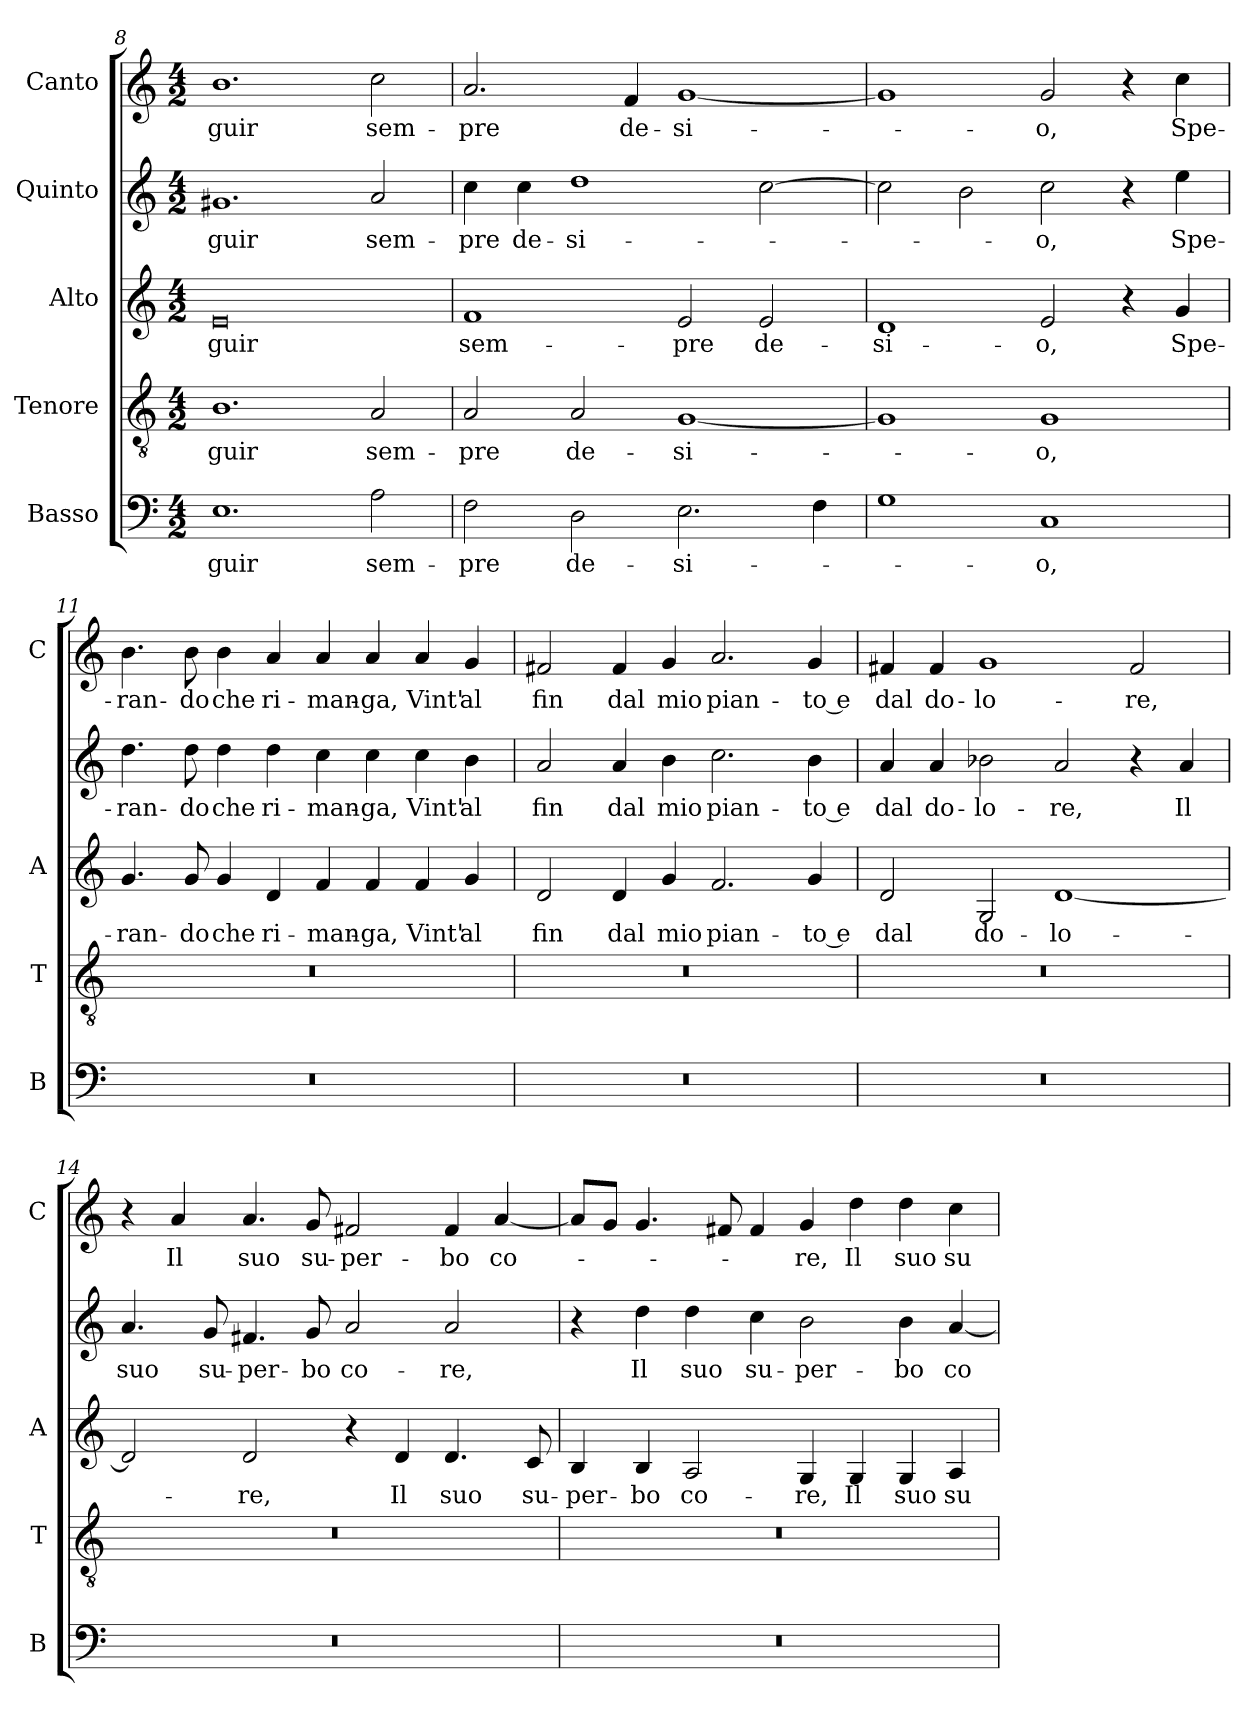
**kern	**text	**kern	**text	**kern	**text	**kern	**text	**kern	**text
*part5	*part5	*part4	*part4	*part3	*part3	*part2	*part2	*part1	*part1
*staff5	*staff5	*staff4	*staff4	*staff3	*staff3	*staff2	*staff2	*staff1	*staff1
*I"Basso	*	*I"Tenore	*	*I"Alto	*	*I"Quinto	*	*I"Canto	*
*I'B	*	*I'T	*	*I'A	*	*	*	*I'C	*
*clefF4	*	*clefGv2	*	*clefG2	*	*clefG2	*	*clefG2	*
*k[]	*	*k[]	*	*k[]	*	*k[]	*	*k[]	*
*C:	*	*C:	*	*C:	*	*C:	*	*C:	*
*M4/2	*	*M4/2	*	*M4/2	*	*M4/2	*	*M4/2	*
=8	=8	=8	=8	=8	=8	=8	=8	=8	=8
!	!LO:LY:b	!	!LO:LY:b	!	!LO:LY:b	!	!LO:LY:b	!	!LO:LY:b
1.E	-guir	1.B	-guir	0e	-guir	1.g#X	-guir	1.b	-guir
!	!LO:LY:b	!	!LO:LY:b	!	!	!	!LO:LY:b	!	!LO:LY:b
2A\	sem-	2A/	sem-	.	.	2a/	sem-	2cc\	sem-
=9	=9	=9	=9	=9	=9	=9	=9	=9	=9
!	!LO:LY:b	!	!LO:LY:b	!	!LO:LY:b	!	!LO:LY:b	!	!LO:LY:b
2F\	-pre	2A/	-pre	1f	sem-	4cc\	-pre	2.a/	-pre
!	!	!	!	!	!	!	!LO:LY:b	!	!
.	.	.	.	.	.	4cc\	de-	.	.
!	!LO:LY:b	!	!LO:LY:b	!	!	!	!LO:LY:b	!	!
2D\	de-	2A/	de-	.	.	1dd	-si-	.	.
!	!	!	!	!	!	!	!	!	!LO:LY:b
.	.	.	.	.	.	.	.	4f/	de-
!	!LO:LY:b	!	!LO:LY:b	!	!LO:LY:b	!	!	!	!LO:LY:b
2.E\	-si-	[1G	-si-	2e/	-pre	.	.	[1g	-si-
!	!	!	!	!	!LO:LY:b	!	!	!	!
.	.	.	.	2e/	de-	[2cc\	.	.	.
4F\	.	.	.	.	.	.	.	.	.
!!LO:LB:g=z
=10	=10	=10	=10	=10	=10	=10	=10	=10	=10
!	!	!	!	!	!LO:LY:b	!	!	!	!
1G	.	1G]	.	1d	-si-	2cc\]	.	1g]	.
.	.	.	.	.	.	2b\	.	.	.
!	!LO:LY:b	!	!LO:LY:b	!	!LO:LY:b	!	!LO:LY:b	!	!LO:LY:b
1C	-o,	1G	-o,	2e/	-o,	2cc\	-o,	2g/	-o,
.	.	.	.	4r	.	4r	.	4r	.
!	!	!	!	!	!LO:LY:b	!	!LO:LY:b	!	!LO:LY:b
.	.	.	.	4g/	Spe-	4ee\	Spe-	4cc\	Spe-
=11	=11	=11	=11	=11	=11	=11	=11	=11	=11
!	!	!	!	!	!LO:LY:b	!	!LO:LY:b	!	!LO:LY:b
0r	.	0r	.	4.g/	-ran-	4.dd\	-ran-	4.b\	-ran-
!	!	!	!	!	!LO:LY:b	!	!LO:LY:b	!	!LO:LY:b
.	.	.	.	8g/	-do	8dd\	-do	8b\	-do
!	!	!	!	!	!LO:LY:b	!	!LO:LY:b	!	!LO:LY:b
.	.	.	.	4g/	che	4dd\	che	4b\	che
!	!	!	!	!	!LO:LY:b	!	!LO:LY:b	!	!LO:LY:b
.	.	.	.	4d/	ri-	4dd\	ri-	4a/	ri-
!	!	!	!	!	!LO:LY:b	!	!LO:LY:b	!	!LO:LY:b
.	.	.	.	4f/	-man-	4cc\	-man-	4a/	-man-
!	!	!	!	!	!LO:LY:b	!	!LO:LY:b	!	!LO:LY:b
.	.	.	.	4f/	-ga,	4cc\	-ga,	4a/	-ga,
!	!	!	!	!	!LO:LY:b	!	!LO:LY:b	!	!LO:LY:b
.	.	.	.	4f/	Vint'	4cc\	Vint'	4a/	Vint'
!	!	!	!	!	!LO:LY:b	!	!LO:LY:b	!	!LO:LY:b
.	.	.	.	4g/	al	4b\	al	4g/	al
=12	=12	=12	=12	=12	=12	=12	=12	=12	=12
!	!	!	!	!	!LO:LY:b	!	!LO:LY:b	!	!LO:LY:b
0r	.	0r	.	2d/	fin	2a/	fin	2f#X/	fin
!	!	!	!	!	!LO:LY:b	!	!LO:LY:b	!	!LO:LY:b
.	.	.	.	4d/	dal	4a/	dal	4f#/	dal
!	!	!	!	!	!LO:LY:b	!	!LO:LY:b	!	!LO:LY:b
.	.	.	.	4g/	mio	4b\	mio	4g/	mio
!	!	!	!	!	!LO:LY:b	!	!LO:LY:b	!	!LO:LY:b
.	.	.	.	2.f/	pian-	2.cc\	pian-	2.a/	pian-
!	!	!	!	!	!LO:LY:b	!	!LO:LY:b	!	!LO:LY:b
.	.	.	.	4g/	-to e	4b\	-to e	4g/	-to e
=13	=13	=13	=13	=13	=13	=13	=13	=13	=13
!	!	!	!	!	!LO:LY:b	!	!LO:LY:b	!	!LO:LY:b
0r	.	0r	.	2d/	dal	4a/	dal	4f#X/	dal
!	!	!	!	!	!	!	!LO:LY:b	!	!LO:LY:b
.	.	.	.	.	.	4a/	do-	4f#/	do-
!	!	!	!	!	!LO:LY:b	!	!LO:LY:b	!	!LO:LY:b
.	.	.	.	2G/	do-	2b-X\	-lo-	1g	-lo-
!	!	!	!	!	!LO:LY:b	!	!LO:LY:b	!	!
.	.	.	.	[1d	-lo-	2a/	-re,	.	.
!	!	!	!	!	!	!	!	!	!LO:LY:b
.	.	.	.	.	.	4r	.	2f#/	-re,
!	!	!	!	!	!	!	!LO:LY:b	!	!
.	.	.	.	.	.	4a/	Il	.	.
!!LO:PB:g=z
=14	=14	=14	=14	=14	=14	=14	=14	=14	=14
!	!	!	!	!	!	!	!LO:LY:b	!	!
0r	.	0r	.	2d/]	.	4.a/	suo	4r	.
!	!	!	!	!	!	!	!	!	!LO:LY:b
.	.	.	.	.	.	.	.	4a/	Il
!	!	!	!	!	!	!	!LO:LY:b	!	!
.	.	.	.	.	.	8g/	su-	.	.
!	!	!	!	!	!LO:LY:b	!	!LO:LY:b	!	!LO:LY:b
.	.	.	.	2d/	-re,	4.f#X/	-per-	4.a/	suo
!	!	!	!	!	!	!	!LO:LY:b	!	!LO:LY:b
.	.	.	.	.	.	8g/	-bo	8g/	su-
!	!	!	!	!	!	!	!LO:LY:b	!	!LO:LY:b
.	.	.	.	4r	.	2a/	co-	2f#X/	-per-
!	!	!	!	!	!LO:LY:b	!	!	!	!
.	.	.	.	4d/	Il	.	.	.	.
!	!	!	!	!	!LO:LY:b	!	!LO:LY:b	!	!LO:LY:b
.	.	.	.	4.d/	suo	2a/	-re,	4f#/	-bo
!	!	!	!	!	!	!	!	!	!LO:LY:b
.	.	.	.	.	.	.	.	[4a/	co-
!	!	!	!	!	!LO:LY:b	!	!	!	!
.	.	.	.	8c/	su-	.	.	.	.
=15	=15	=15	=15	=15	=15	=15	=15	=15	=15
!	!	!	!	!	!LO:LY:b	!	!	!	!
0r	.	0r	.	4B/	-per-	4r	.	8a/L]	.
.	.	.	.	.	.	.	.	8g/J	.
!	!	!	!	!	!LO:LY:b	!	!LO:LY:b	!	!
.	.	.	.	4B/	-bo	4dd\	Il	4.g/	.
!	!	!	!	!	!LO:LY:b	!	!LO:LY:b	!	!
.	.	.	.	2A/	co-	4dd\	suo	.	.
.	.	.	.	.	.	.	.	8f#X/	.
!	!	!	!	!	!	!	!LO:LY:b	!	!
.	.	.	.	.	.	4cc\	su-	4f#/	.
!	!	!	!	!	!LO:LY:b	!	!LO:LY:b	!	!LO:LY:b
.	.	.	.	4G/	-re,	2b\	-per-	4g/	-re,
!	!	!	!	!	!LO:LY:b	!	!	!	!LO:LY:b
.	.	.	.	4G/	Il	.	.	4dd\	Il
!	!	!	!	!	!LO:LY:b	!	!LO:LY:b	!	!LO:LY:b
.	.	.	.	4G/	suo	4b\	-bo	4dd\	suo
!	!	!	!	!	!LO:LY:b	!	!LO:LY:b	!	!LO:LY:b
.	.	.	.	4A/	su-	[4a/	co-	4cc\	su-
=	=	=	=	=	=	=	=	=	=
*-	*-	*-	*-	*-	*-	*-	*-	*-	*-
